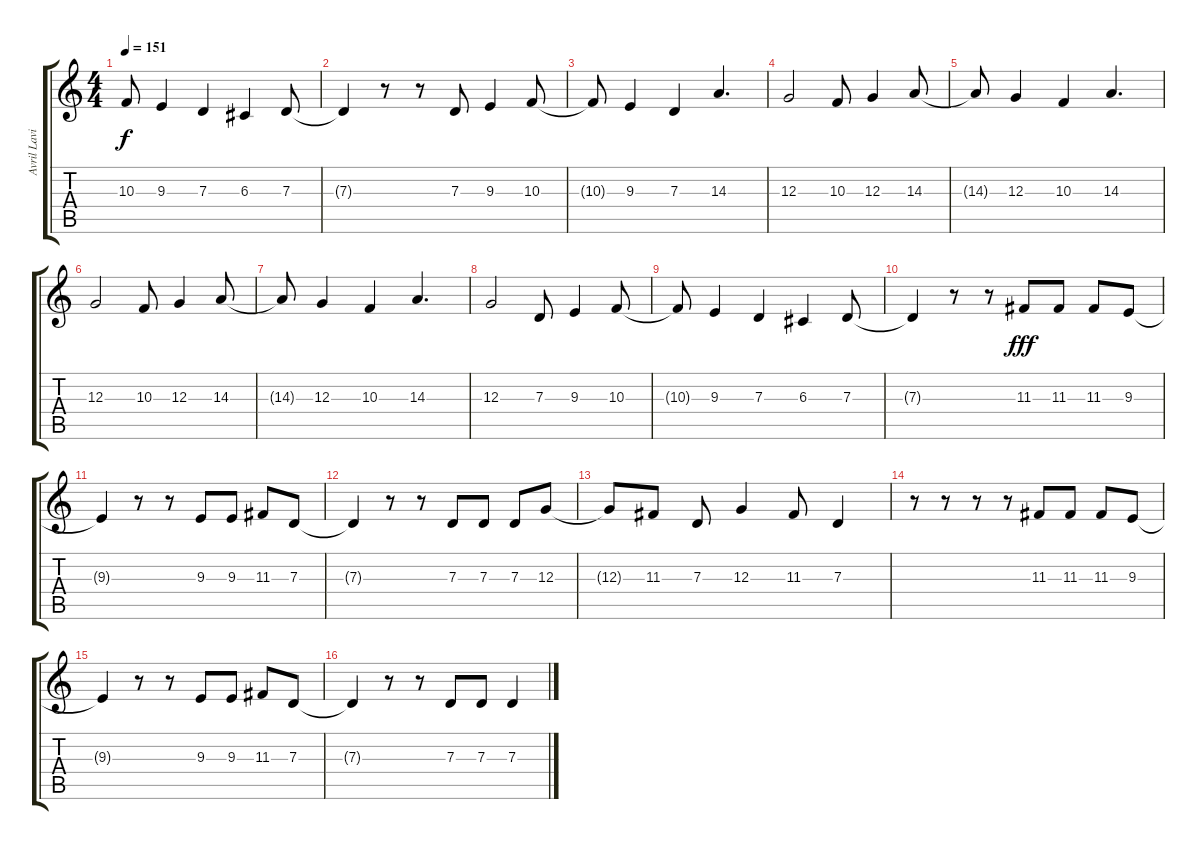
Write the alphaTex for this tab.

\track ("Avril Lavigne" "Avril Lavi") {instrument synthbrass1}
\staff {score tabs}
\tuning (E4 B3 G3 D3 A2 E2) {hide}
\ts (4 4)
\tempo 151
\clef g2
\ks c
10.3{t}.8{dy f} 9.3.4 7.3.4 6.3.4 7.3.8 |
7.3{t}.4 r.8 r.8 7.3.8 9.3.4 10.3.8 |
10.3{t}.8 9.3.4 7.3.4 14.3.4{d} |
12.3.2 10.3.8 12.3.4 14.3.8 |
14.3{t}.8 12.3.4 10.3.4 14.3.4{d} |
12.3.2 10.3.8 12.3.4 14.3.8 |
14.3{t}.8 12.3.4 10.3.4 14.3.4{d} |
12.3.2 7.3.8 9.3.4 10.3.8 |
10.3{t}.8 9.3.4 7.3.4 6.3.4 7.3.8 |
7.3{t}.4 r.8 r.8 11.3.8{dy fff} 11.3.8 11.3.8 9.3.8 |
9.3{t}.4 r.8 r.8 9.3.8 9.3.8 11.3.8 7.3.8 |
7.3{t}.4 r.8 r.8 7.3.8 7.3.8 7.3.8 12.3.8 |
12.3{t}.8 11.3.8 7.3.8 12.3.4 11.3.8 7.3.4 |
r.8 r.8 r.8 r.8 11.3.8 11.3.8 11.3.8 9.3.8 |
9.3{t}.4 r.8 r.8 9.3.8 9.3.8 11.3.8 7.3.8 |
7.3{t}.4 r.8 r.8 7.3.8 7.3.8 7.3.4
